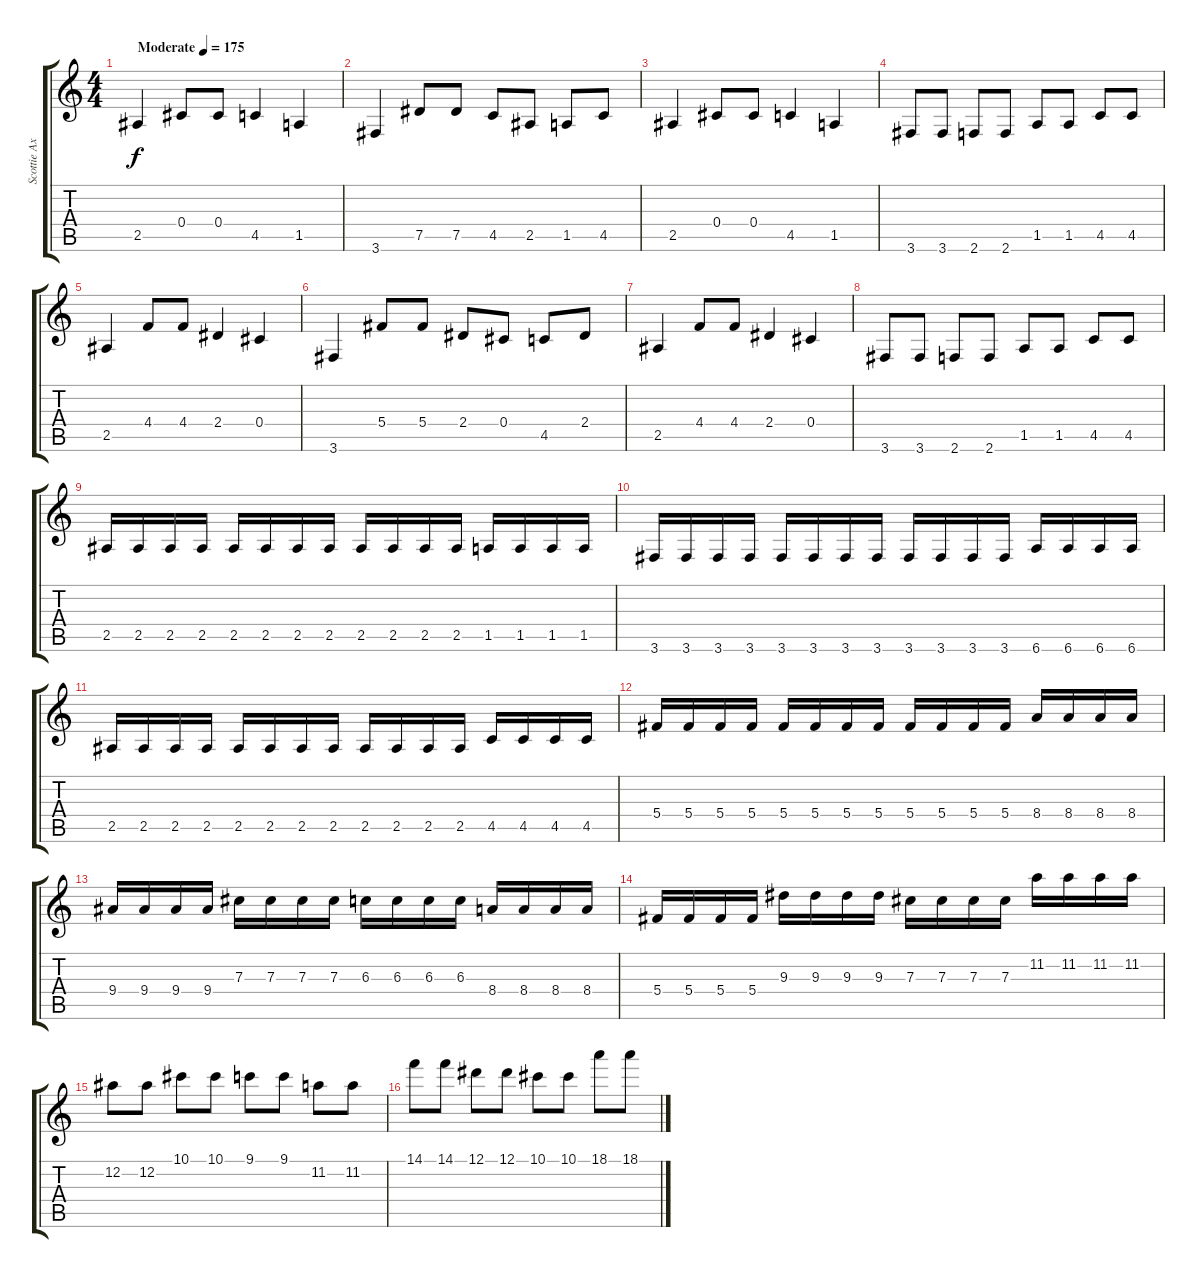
\track ("Scottie Axeman" "Scottie Ax") {instrument distortionguitar}
\staff {score tabs}
\tuning (Eb4 Bb3 Gb3 Db3 Ab2 Eb2) {hide}
\ts (4 4)
\tempo (175 "Moderate")
\clef g2
\ks c
2.5.4{dy f instrument distortionguitar} 0.4.8 0.4.8 4.5.4 1.5.4 |
3.6.4 7.5.8 7.5.8 4.5.8 2.5.8 1.5.8 4.5.8 |
2.5.4 0.4.8 0.4.8 4.5.4 1.5.4 |
3.6.8 3.6.8 2.6.8 2.6.8 1.5.8 1.5.8 4.5.8 4.5.8 |
2.5.4 4.4.8 4.4.8 2.4.4 0.4.4 |
3.6.4 5.4.8 5.4.8 2.4.8 0.4.8 4.5.8 2.4.8 |
2.5.4 4.4.8 4.4.8 2.4.4 0.4.4 |
3.6.8 3.6.8 2.6.8 2.6.8 1.5.8 1.5.8 4.5.8 4.5.8 |
2.5.16 2.5.16 2.5.16 2.5.16 2.5.16 2.5.16 2.5.16 2.5.16 2.5.16 2.5.16 2.5.16 2.5.16 1.5.16 1.5.16 1.5.16 1.5.16 |
3.6.16 3.6.16 3.6.16 3.6.16 3.6.16 3.6.16 3.6.16 3.6.16 3.6.16 3.6.16 3.6.16 3.6.16 6.6.16 6.6.16 6.6.16 6.6.16 |
2.5.16 2.5.16 2.5.16 2.5.16 2.5.16 2.5.16 2.5.16 2.5.16 2.5.16 2.5.16 2.5.16 2.5.16 4.5.16 4.5.16 4.5.16 4.5.16 |
5.4.16 5.4.16 5.4.16 5.4.16 5.4.16 5.4.16 5.4.16 5.4.16 5.4.16 5.4.16 5.4.16 5.4.16 8.4.16 8.4.16 8.4.16 8.4.16 |
9.4.16 9.4.16 9.4.16 9.4.16 7.3.16 7.3.16 7.3.16 7.3.16 6.3.16 6.3.16 6.3.16 6.3.16 8.4.16 8.4.16 8.4.16 8.4.16 |
5.4.16 5.4.16 5.4.16 5.4.16 9.3.16 9.3.16 9.3.16 9.3.16 7.3.16 7.3.16 7.3.16 7.3.16 11.2.16 11.2.16 11.2.16 11.2.16 |
12.2.8 12.2.8 10.1.8 10.1.8 9.1.8 9.1.8 11.2.8 11.2.8 |
14.1.8 14.1.8 12.1.8 12.1.8 10.1.8 10.1.8 18.1.8 18.1.8
